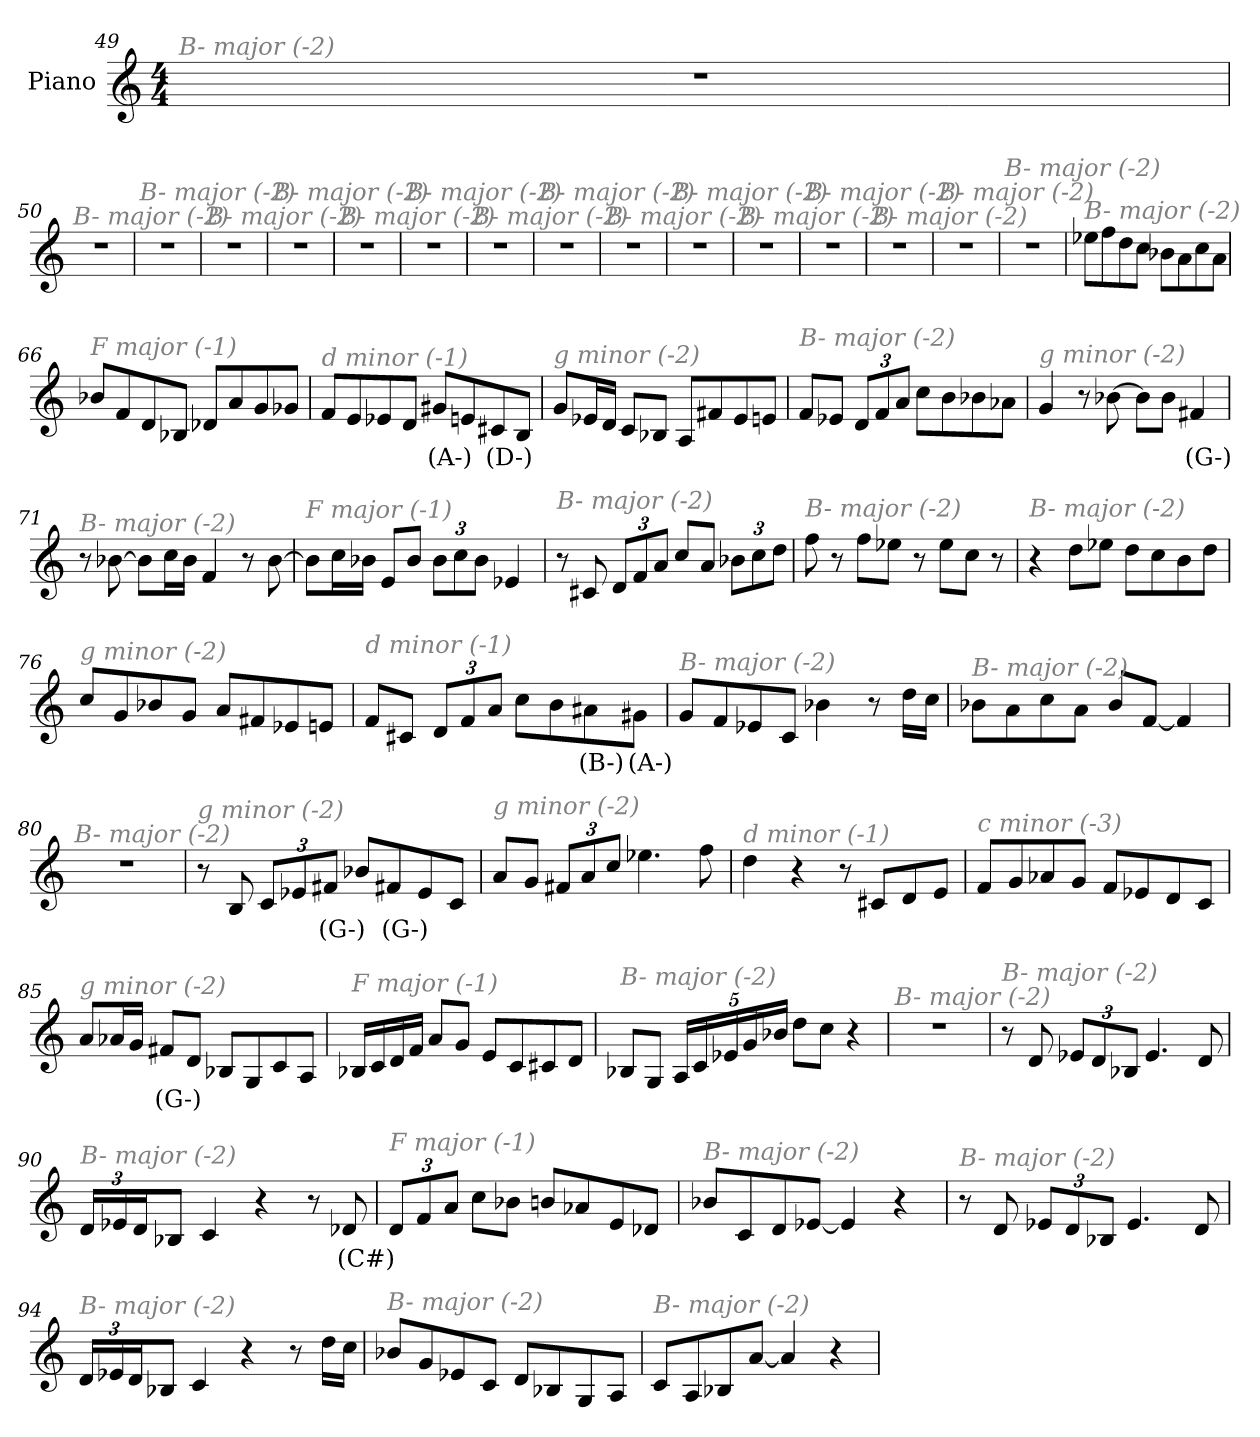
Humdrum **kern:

**kern	**text
*part1	*part1
*staff1	*staff1
*I"Piano	*
*I'Pno	*
*clefG2	*
*k[]	*
*M4/4	*
=49	=49
!LO:TX:i:color=#808080:t=B- major (-2)	!
1r	.
=50	=50
!LO:TX:i:color=#808080:t=B- major (-2)	!
1r	.
=51	=51
!LO:TX:i:color=#808080:t=B- major (-2)	!
1r	.
=52	=52
!LO:TX:i:color=#808080:t=B- major (-2)	!
1r	.
!!LO:PB:g=z
=53	=53
!LO:TX:i:color=#808080:t=B- major (-2)	!
1r	.
=54	=54
!LO:TX:i:color=#808080:t=B- major (-2)	!
1r	.
=55	=55
!LO:TX:i:color=#808080:t=B- major (-2)	!
1r	.
=56	=56
!LO:TX:i:color=#808080:t=B- major (-2)	!
1r	.
=57	=57
!LO:TX:i:color=#808080:t=B- major (-2)	!
1r	.
=58	=58
!LO:TX:i:color=#808080:t=B- major (-2)	!
1r	.
=59	=59
!LO:TX:i:color=#808080:t=B- major (-2)	!
1r	.
=60	=60
!LO:TX:i:color=#808080:t=B- major (-2)	!
1r	.
=61	=61
!LO:TX:i:color=#808080:t=B- major (-2)	!
1r	.
=62	=62
!LO:TX:i:color=#808080:t=B- major (-2)	!
1r	.
=63	=63
!LO:TX:i:color=#808080:t=B- major (-2)	!
1r	.
=64	=64
!LO:TX:i:color=#808080:t=B- major (-2)	!
1r	.
!!LO:LB:g=z
=65	=65
!LO:TX:i:color=#808080:t=B- major (-2)	!
8ee-X\L	.
8ff\	.
8dd\	.
8cc\J	.
8b-X\L	.
8a\	.
8cc\	.
8a\J	.
=66	=66
!LO:TX:i:color=#808080:t=F major (-1)	!
8b-X/L	.
8f/	.
8d/	.
8B-X/J	.
8d-X/L	.
8a/	.
8g/	.
8g-X/J	.
=67	=67
!LO:TX:i:color=#808080:t=d minor (-1)	!
8f/L	.
8e/	.
8e-X/	.
8d/J	.
8g#Xi/L	(A-)
8en/	.
8c#Xi/	(D-)
8B/J	.
=68	=68
!LO:TX:i:color=#808080:t=g minor (-2)	!
8g/L	.
16e-X/L	.
16d/JJ	.
8c/L	.
8B-X/J	.
8A/L	.
8f#X/	.
8e-/	.
8en/J	.
!!LO:LB:g=z
=69	=69
!LO:TX:i:color=#808080:t=B- major (-2)	!
8f/L	.
8e-X/J	.
*Xbrackettup	*
12d/L	.
12f/	.
12a/J	.
8cc\L	.
8b\	.
8b-X\	.
8a-X\J	.
=70	=70
!LO:TX:i:color=#808080:t=g minor (-2)	!
4g/	.
8r	.
[8b-X\	.
8b-\L]	.
8b-\J	.
4f#Xi/	(G-)
=71	=71
!LO:TX:i:color=#808080:t=B- major (-2)	!
8r	.
[8b-X\	.
8b-\L]	.
16cc\L	.
16b-\JJ	.
4f/	.
8r	.
[8b-\	.
=72	=72
!LO:TX:i:color=#808080:t=F major (-1)	!
8b-\L]	.
16cc\L	.
16b-X\JJ	.
8e/L	.
8b-/J	.
12b-\L	.
12cc\	.
12b-\J	.
4e-X/	.
!!LO:LB:g=z
=73	=73
!LO:TX:i:color=#808080:t=B- major (-2)	!
8r	.
8c#X/	.
12d/L	.
12f/	.
12a/J	.
8cc/L	.
8a/J	.
12b-X\L	.
12cc\	.
12dd\J	.
=74	=74
!LO:TX:i:color=#808080:t=B- major (-2)	!
8ff\	.
8r	.
8ff\L	.
8ee-X\J	.
8r	.
8ee-\L	.
8cc\J	.
8r	.
=75	=75
!LO:TX:i:color=#808080:t=B- major (-2)	!
4r	.
8dd\L	.
8ee-X\J	.
8dd\L	.
8cc\	.
8b\	.
8dd\J	.
=76	=76
!LO:TX:i:color=#808080:t=g minor (-2)	!
8cc/L	.
8g/	.
8b-X/	.
8g/J	.
8a/L	.
8f#X/	.
8e-X/	.
8en/J	.
!!LO:LB:g=z
=77	=77
!LO:TX:i:color=#808080:t=d minor (-1)	!
8f/L	.
8c#X/J	.
12d/L	.
12f/	.
12a/J	.
8cc\L	.
8b\	.
8a#Xj\	(B-)
8g#Xi\J	(A-)
=78	=78
!LO:TX:i:color=#808080:t=B- major (-2)	!
8g/L	.
8f/	.
8e-X/	.
8c/J	.
4b-X\	.
8r	.
16dd\LL	.
16cc\JJ	.
=79	=79
!LO:TX:i:color=#808080:t=B- major (-2)	!
8b-X\L	.
8a\	.
8cc\	.
8a\J	.
8b-/L	.
[8f/J	.
4f/]	.
=80	=80
!LO:TX:i:color=#808080:t=B- major (-2)	!
1r	.
!!LO:LB:g=z
=81	=81
!LO:TX:i:color=#808080:t=g minor (-2)	!
8r	.
8B/	.
12c/L	.
12e-X/	.
12f#Xi/J	(G-)
8b-X/L	.
8f#Xi/	(G-)
8e-/	.
8c/J	.
=82	=82
!LO:TX:i:color=#808080:t=g minor (-2)	!
8a/L	.
8g/J	.
12f#X/L	.
12a/	.
12cc/J	.
4.ee-X\	.
8ff\	.
=83	=83
!LO:TX:i:color=#808080:t=d minor (-1)	!
4dd\	.
4r	.
8r	.
8c#X/L	.
8d/	.
8e/J	.
=84	=84
!LO:TX:i:color=#808080:t=c minor (-3)	!
8f/L	.
8g/	.
8a-X/	.
8g/J	.
8f/L	.
8e-X/	.
8d/	.
8c/J	.
!!LO:LB:g=z
=85	=85
!LO:TX:i:color=#808080:t=g minor (-2)	!
8a/L	.
16a-X/L	.
16g/JJ	.
8f#Xi/L	(G-)
8d/J	.
8B-X/L	.
8G/	.
8c/	.
8A/J	.
=86	=86
!LO:TX:i:color=#808080:t=F major (-1)	!
16B-X/LL	.
16c/	.
16d/	.
16f/JJ	.
8a/L	.
8g/J	.
8e/L	.
8c/	.
8c#X/	.
8d/J	.
=87	=87
!LO:TX:i:color=#808080:t=B- major (-2)	!
8B-X/L	.
8G/J	.
20A/LL	.
20c/	.
20e-X/	.
20g/	.
20b-X/JJ	.
8dd\L	.
8cc\J	.
4r	.
=88	=88
!LO:TX:i:color=#808080:t=B- major (-2)	!
1r	.
!!LO:LB:g=z
=89	=89
!LO:TX:i:color=#808080:t=B- major (-2)	!
8r	.
8d/	.
12e-X/L	.
12d/	.
12B-X/J	.
4.e-/	.
8d/	.
=90	=90
!LO:TX:i:color=#808080:t=B- major (-2)	!
24d/LL	.
24e-X/	.
24d/J	.
8B-X/J	.
4c/	.
4r	.
8r	.
8d-Xi/	(C#)
=91	=91
!LO:TX:i:color=#808080:t=F major (-1)	!
12d/L	.
12f/	.
12a/J	.
8cc\L	.
8b-X\J	.
8bn/L	.
8a-X/	.
8e/	.
8d-X/J	.
=92	=92
!LO:TX:i:color=#808080:t=B- major (-2)	!
8b-X/L	.
8c/	.
8d/	.
[8e-X/J	.
4e-/]	.
4r	.
!!LO:LB:g=z
=93	=93
!LO:TX:i:color=#808080:t=B- major (-2)	!
8r	.
8d/	.
12e-X/L	.
12d/	.
12B-X/J	.
4.e-/	.
8d/	.
=94	=94
!LO:TX:i:color=#808080:t=B- major (-2)	!
24d/LL	.
24e-X/	.
24d/J	.
8B-X/J	.
4c/	.
4r	.
8r	.
16dd\LL	.
16cc\JJ	.
=95	=95
!LO:TX:i:color=#808080:t=B- major (-2)	!
8b-X/L	.
8g/	.
8e-X/	.
8c/J	.
8d/L	.
8B-X/	.
8G/	.
8A/J	.
=96	=96
!LO:TX:i:color=#808080:t=B- major (-2)	!
8c/L	.
8A/	.
8B-X/	.
[8a/J	.
4a/]	.
4r	.
=	=
*-	*-
